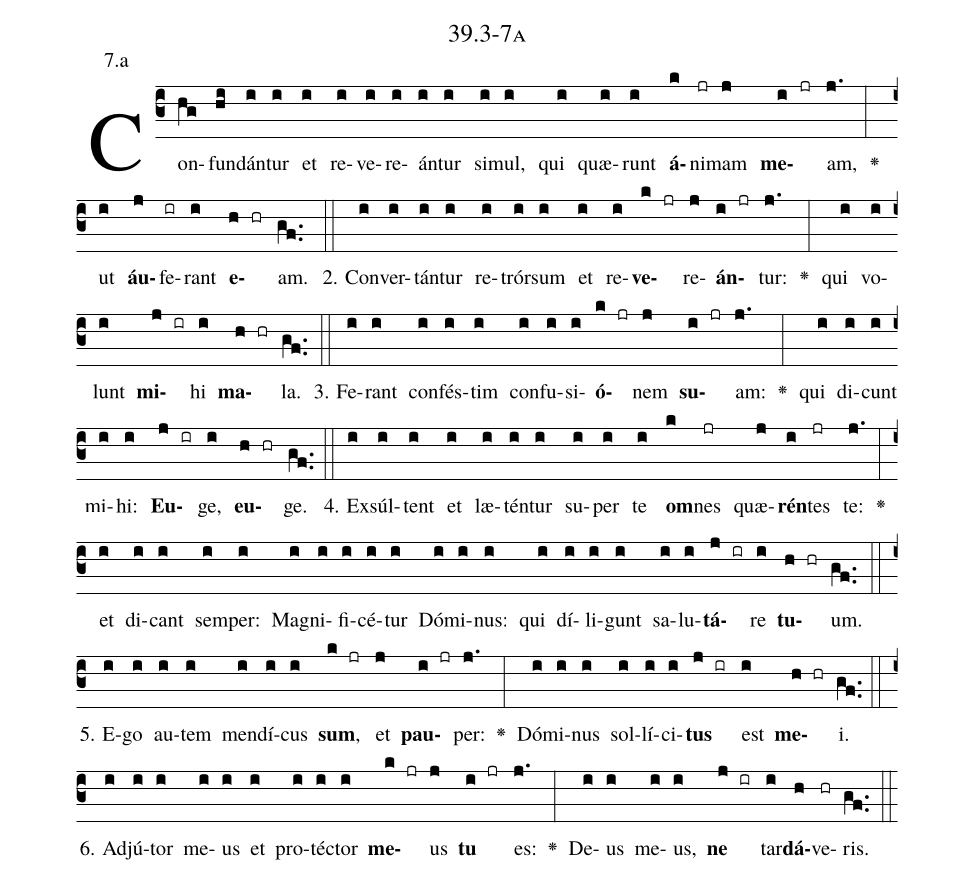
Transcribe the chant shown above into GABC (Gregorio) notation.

name: 39.3-7a;
annotation: 7.a;
%%
(c3)Con(hg)fun(hi)dán(i)tur(i) et(i) re(i)ve(i)re(i)án(i)tur(i) si(i)mul,(i) qui(i) quæ(i)runt(i) <b>á</b>(k)ni(jr)mam(j) <b>me</b>(i jr)am,(j.) <v>\greheightstar</v>(:) ut(i) <b>áu</b>(j)fe(ir)rant(i) <b>e</b>(h hr)am.(gf..) (::)
2. Con(i)ver(i)tán(i)tur(i) re(i)trór(i)sum(i) et(i) re(i)<b>ve</b>(k jr)re(j)<b>án</b>(i jr)tur:(j.) <v>\greheightstar</v>(:) qui(i) vo(i)lunt(i) <b>mi</b>(j ir)hi(i) <b>ma</b>(h hr)la.(gf..) (::)
3. Fe(i)rant(i) con(i)fés(i)tim(i) con(i)fu(i)si(i)<b>ó</b>(k jr)nem(j) <b>su</b>(i jr)am:(j.) <v>\greheightstar</v>(:) qui(i) di(i)cunt(i) mi(i)hi:(i) <b>Eu</b>(j ir)ge,(i) <b>eu</b>(h hr)ge.(gf..) (::)
4. Ex(i)súl(i)tent(i) et(i) læ(i)tén(i)tur(i) su(i)per(i) te(i) <b>om</b>(k)nes(jr) quæ(j)<b>rén</b>(i)tes(jr) te:(j.) <v>\greheightstar</v>(:) et(i) di(i)cant(i) sem(i)per:(i) Ma(i)gni(i)fi(i)cé(i)tur(i) Dó(i)mi(i)nus:(i) qui(i) dí(i)li(i)gunt(i) sa(i)lu(i)<b>tá</b>(j ir)re(i) <b>tu</b>(h hr)um.(gf..) (::)
5. E(i)go(i) au(i)tem(i) men(i)dí(i)cus(i) <b>sum</b>,(k jr) et(j) <b>pau</b>(i jr)per:(j.) <v>\greheightstar</v>(:) Dó(i)mi(i)nus(i) sol(i)lí(i)ci(i)<b>tus</b>(j ir) est(i) <b>me</b>(h hr)i.(gf..) (::)
6. Ad(i)jú(i)tor(i) me(i)us(i) et(i) pro(i)téc(i)tor(i) <b>me</b>(k jr)us(j) <b>tu</b>(i jr) es:(j.) <v>\greheightstar</v>(:) De(i)us(i) me(i)us,(i) <b>ne</b>(j ir) tar(i)<b>dá</b>(h)ve(hr)ris.(gf..) (::)
